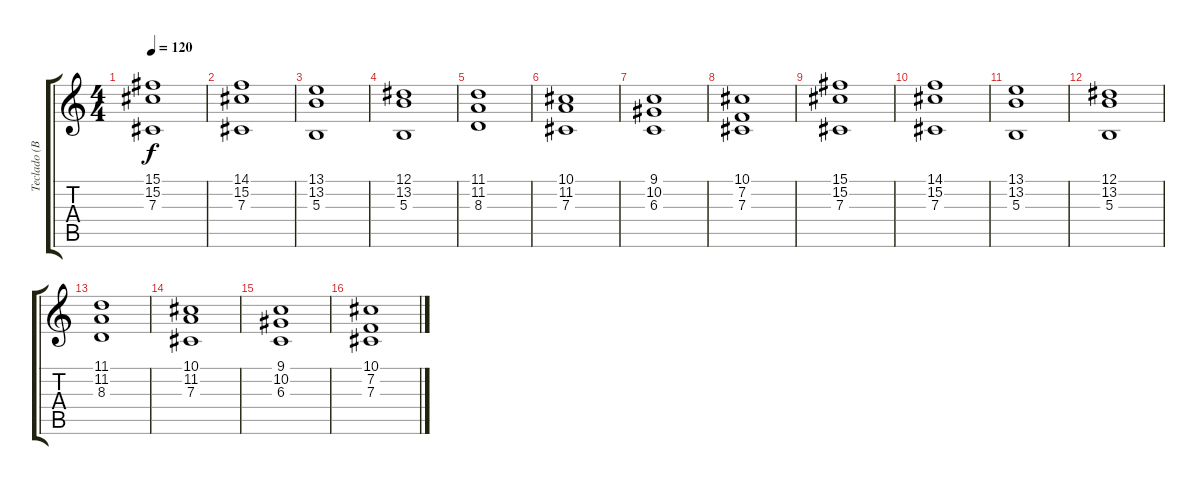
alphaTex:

\track ("Teclado (Background)" "Teclado (B") {instrument stringensemble1}
\staff {score tabs}
\tuning (Eb4 Bb3 Gb3 Db3 Ab2 Eb2) {hide}
\ts (4 4)
\tempo 120
\clef g2
\ks c
(15.1 15.2 7.3).1{dy f} |
(14.1 15.2 7.3).1 |
(13.1 13.2 5.3).1 |
(12.1 13.2 5.3).1 |
(11.1 11.2 8.3).1 |
(10.1 11.2 7.3).1 |
(9.1 10.2 6.3).1 |
(10.1 7.2 7.3).1 |
(15.1 15.2 7.3).1 |
(14.1 15.2 7.3).1 |
(13.1 13.2 5.3).1 |
(12.1 13.2 5.3).1 |
(11.1 11.2 8.3).1 |
(10.1 11.2 7.3).1 |
(9.1 10.2 6.3).1 |
(10.1 7.2 7.3).1
